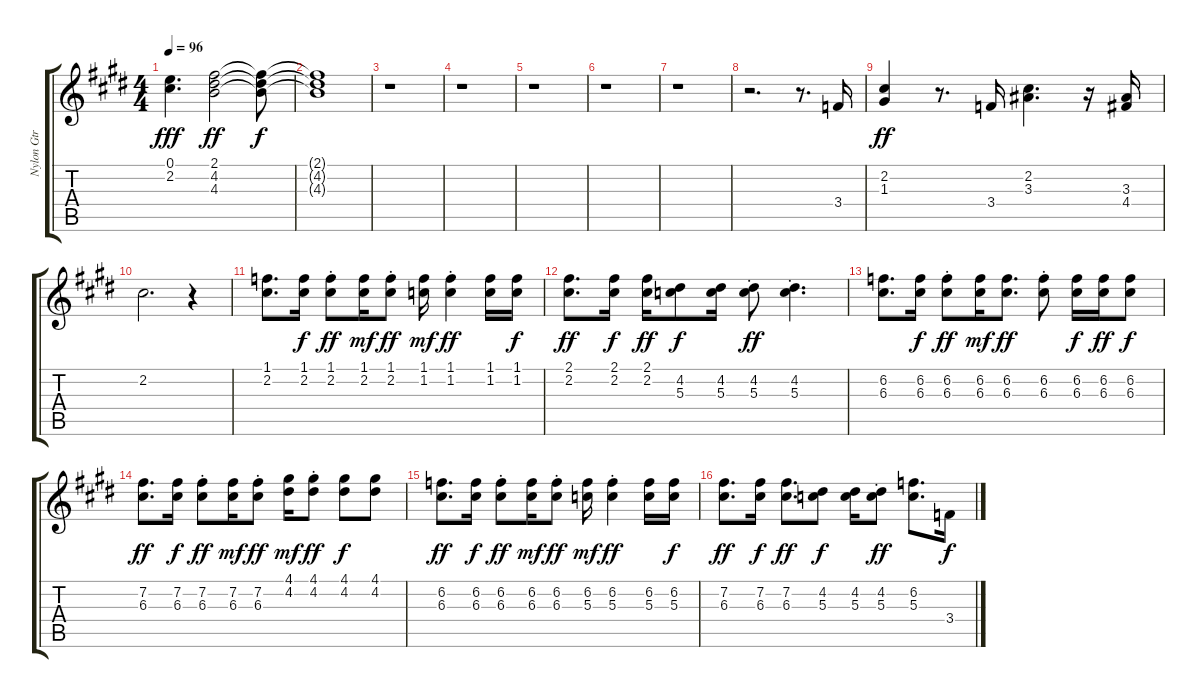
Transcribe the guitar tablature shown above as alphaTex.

\track ("Nylon Gtr" "Nylon Gtr") {instrument acousticguitarnylon}
\staff {score tabs}
\tuning (E4 B3 G3 D3 A2 E2) {hide}
\ts (4 4)
\tempo 96
\clef g2
\ks e
(0.1 2.2).4{d dy fff} (2.1 4.2 4.3).2{dy ff} (2.1{t} 4.2{t} 4.3{t}).8{dy f} |
(2.1{t} 4.2{t} 4.3{t}).1 |
r.1 |
r.1 |
r.1 |
r.1 |
r.1 |
r.2{d} r.8{d} 3.4.16 |
(2.2 1.3).4{dy ff} r.8{d} 3.4.16 (2.2 3.3).4{d} r.16 (3.3 4.4).16 |
2.2.2{d} r.4 |
(1.1 2.2).8{d} (1.1 2.2).16{dy f} (1.1{st} 2.2{st}).8{dy ff} (1.1 2.2).16{dy mf} (1.1{st} 2.2{st}).8{dy ff} (1.1 1.2).16{dy mf} (1.1{st} 1.2{st}).4{dy ff} (1.1 1.2).16 (1.1 1.2).16{dy f} |
(2.1 2.2).8{d dy ff} (2.1 2.2).16{dy f} (2.1 2.2).16{dy ff} (4.2 5.3).8{dy f} (4.2 5.3).16 (4.2{st} 5.3{st}).8{dy ff} (4.2{st} 5.3{st}).4{d} |
(6.2 6.3).8{d} (6.2 6.3).16{dy f} (6.2{st} 6.3{st}).8{dy ff} (6.2 6.3).16{dy mf} (6.2 6.3).8{d dy ff} (6.2{st} 6.3{st}).8 (6.2 6.3).16{dy f} (6.2 6.3).16{dy ff} (6.2 6.3).8{dy f} |
(7.2 6.3).8{d dy ff} (7.2 6.3).16{dy f} (7.2{st} 6.3{st}).8{dy ff} (7.2 6.3).16{dy mf} (7.2{st} 6.3{st}).8{dy ff} (4.1 4.2).16{dy mf} (4.1{st} 4.2{st}).8{dy ff} (4.1 4.2).8{dy f} (4.1 4.2).8 |
(6.2 6.3).8{d dy ff} (6.2 6.3).16{dy f} (6.2{st} 6.3{st}).8{dy ff} (6.2 6.3).16{dy mf} (6.2{st} 6.3{st}).8{dy ff} (6.2 5.3).16{dy mf} (6.2{st} 5.3{st}).4{dy ff} (6.2 5.3).16 (6.2 5.3).16{dy f} |
(7.2 6.3).8{d dy ff} (7.2 6.3).16{dy f} (7.2 6.3).8{d dy ff} (4.2 5.3).8{dy f} (4.2 5.3).16 (4.2{st} 5.3{st}).8{dy ff} (6.2 5.3).8{d} 3.4.16{dy f}
